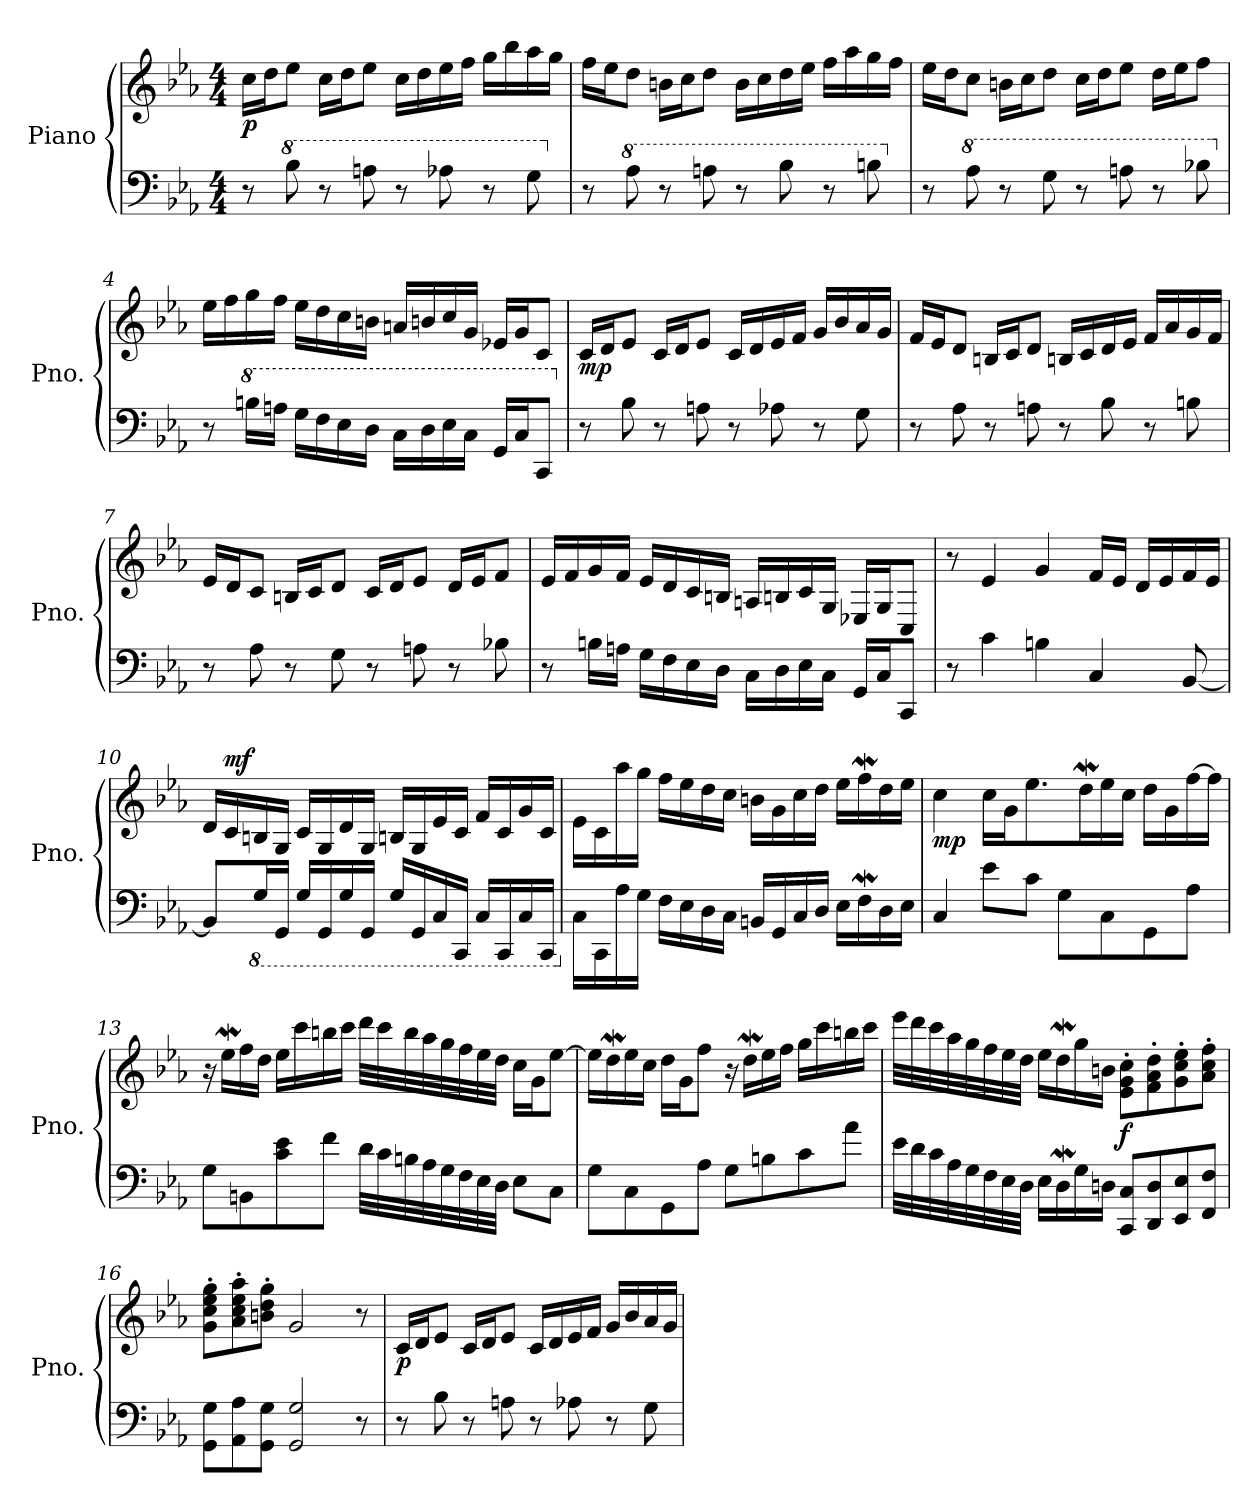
**kern	**kern	**dynam
*part1	*part1	*part1
*staff2	*staff1	*staff1/2
*I"Piano	*	*
*I'Pno.	*	*
*clefF4	*clefG2	*
*k[b-e-a-]	*k[b-e-a-]	*
*M4/4	*M4/4	*
*MM80	*MM80	*
=1	=1	=1
!	!	!LO:DY:b
8r	16cc\LL	p
.	16dd\J	.
*8va	*	*
8b-\	8ee-\J	.
8r	16cc\LL	.
.	16dd\J	.
8an\	8ee-\J	.
8r	16cc\LL	.
.	16dd\	.
8a-X\	16ee-\	.
.	16ff\JJ	.
8r	16gg\LL	.
.	16bb-\	.
8g\	16aa-\	.
.	16gg\JJ	.
=2	=2	=2
*X8va	*	*
8r	16ff\LL	.
.	16ee-\J	.
*8va	*	*
8a-\	8dd\J	.
8r	16bn\LL	.
.	16cc\J	.
8an\	8dd\J	.
8r	16b\LL	.
.	16cc\	.
8b-\	16dd\	.
.	16ee-\JJ	.
8r	16ff\LL	.
.	16aa-\	.
8bn\	16gg\	.
.	16ff\JJ	.
!!LO:LB:g=z
=3	=3	=3
*X8va	*	*
8r	16ee-\LL	.
.	16dd\J	.
*8va	*	*
8a-\	8cc\J	.
8r	16bn\LL	.
.	16cc\J	.
8g\	8dd\J	.
8r	16cc\LL	.
.	16dd\J	.
8an\	8ee-\J	.
8r	16dd\LL	.
.	16ee-\J	.
8b-X\	8ff\J	.
=4	=4	=4
*X8va	*	*
8r	16ee-\LL	.
.	16ff\	.
*8va	*	*
16bn\LL	16gg\	.
16an\JJ	16ff\JJ	.
16g\LL	16ee-\LL	.
16f\	16dd\	.
16e-\	16cc\	.
16d\JJ	16bn\JJ	.
16c\LL	16an/LL	.
16d\	16bn/	.
16e-\	16cc/	.
16c\JJ	16g/JJ	.
16G/LL	16e-X/LL	.
16c/J	16g/J	.
8C/J	8c/J	.
!!LO:LB:g=z
=5	=5	=5
*X8va	*	*
!	!	!LO:DY:b
8r	16c/LL	mp
.	16d/J	.
8B-\	8e-/J	.
8r	16c/LL	.
.	16d/J	.
8An\	8e-/J	.
8r	16c/LL	.
.	16d/	.
8A-X\	16e-/	.
.	16f/JJ	.
8r	16g/LL	.
.	16b-/	.
8G\	16a-/	.
.	16g/JJ	.
=6	=6	=6
8r	16f/LL	.
.	16e-/J	.
8A-\	8d/J	.
8r	16Bn/LL	.
.	16c/J	.
8An\	8d/J	.
8r	16Bn/LL	.
.	16c/	.
8B-\	16d/	.
.	16e-/JJ	.
8r	16f/LL	.
.	16a-/	.
8Bn\	16g/	.
.	16f/JJ	.
!!LO:LB:g=z
=7	=7	=7
8r	16e-/LL	.
.	16d/J	.
8A-\	8c/J	.
8r	16Bn/LL	.
.	16c/J	.
8G\	8d/J	.
8r	16c/LL	.
.	16d/J	.
8An\	8e-/J	.
8r	16d/LL	.
.	16e-/J	.
8B-X\	8f/J	.
=8	=8	=8
8r	16e-/LL	.
.	16f/	.
16Bn\LL	16g/	.
16An\JJ	16f/JJ	.
16G\LL	16e-/LL	.
16F\	16d/	.
16E-\	16c/	.
16D\JJ	16Bn/JJ	.
16C\LL	16An/LL	.
16D\	16Bn/	.
16E-\	16c/	.
16C\JJ	16G/JJ	.
16GG/LL	16E-X/LL	.
16C/J	16G/J	.
8CC/J	8C/J	.
!!LO:LB:g=z
=9	=9	=9
8r	8r	.
4c\	4e-/	.
4Bn\	4g/	.
4C/	16f/LL	.
.	16e-/JJ	.
.	16d/LL	.
.	16e-/	.
[8BB-/	16f/	.
.	16e-/JJ	.
=10	=10	=10
8BB-/L]	16d/LL	.
!	!	!LO:DY:a
.	16c/	mf
*8ba	*	*
16GG/L	16Bn/	.
16GGG/JJ	16G/JJ	.
16GG/LL	16c/LL	.
16GGG/	16G/	.
16GG/	16d/	.
16GGG/JJ	16G/JJ	.
16GG/LL	16Bn/LL	.
16GGG/	16G/	.
16CC/	16e-/	.
16CCC/JJ	16c/JJ	.
16CC/LL	16f/LL	.
16CCC/	16c/	.
16CC/	16g/	.
16CCC/JJ	16c/JJ	.
!!LO:PB:g=z
=11	=11	=11
*X8ba	*	*
16C\LL	16e-\LL	.
16CC\	16c\	.
16A-\	16aa-\	.
16G\JJ	16gg\JJ	.
16F\LL	16ff\LL	.
16E-\	16ee-\	.
16D\	16dd\	.
16C\JJ	16cc\JJ	.
16BBn/LL	16bn\LL	.
16GG/	16g\	.
16C/	16cc\	.
16D/JJ	16dd\JJ	.
16E-\LL	16ee-\LL	.
16FW\	16ffW\	.
16D\	16dd\	.
16E-\JJ	16ee-\JJ	.
!!LO:LB:g=z
=12	=12	=12
!	!	!LO:DY:b
4C/	4cc\	mp
8e-\L	16cc\LL	.
.	16g\J	.
8c\J	8.ee-\	.
8G\L	.	.
.	16ddW\L	.
8C\	16ee-\	.
.	16cc\JJ	.
8GG\	16dd\LL	.
.	16g\	.
8A-\J	[16ff\	.
.	16ff\JJ]	.
=13	=13	=13
8G\L	16r	.
.	16ee-w\LL	.
8BBn\	16ff\	.
.	16dd\JJ	.
8c\ 8e-\	16ee-\LL	.
.	16ccc\	.
8f\J	16bbn\	.
.	16ccc\JJ	.
32d\LLL	32ddd\LLL	.
32c\	32ccc\	.
32Bn\	32bb\	.
32A-\	32aa-\	.
32G\	32gg\	.
32F\	32ff\	.
32E-\	32ee-\	.
32D\JJJ	32dd\JJJ	.
8E-\L	16cc\LL	.
.	16g\J	.
8C\J	[8ee-\J	.
!!LO:LB:g=z
=14	=14	=14
8G\L	16ee-\LL]	.
.	16ddW\	.
8C\	16ee-\	.
.	16cc\JJ	.
8GG\	16dd\LL	.
.	16g\J	.
8A-\J	8ff\J	.
8G\L	16r	.
.	16ddW\LL	.
8Bn\	16ee-\	.
.	16ff\JJ	.
8c\	16gg\LL	.
.	16ccc\	.
8a-\J	16bbn\	.
.	16ccc\JJ	.
=15	=15	=15
32e-\LLL	32eee-\LLL	.
32d\	32ddd\	.
32c\	32ccc\	.
32A-\	32aa-\	.
32G\	32gg\	.
32F\	32ff\	.
32E-\	32ee-\	.
32D\JJJ	32dd\JJJ	.
16E-\LL	16ee-\LL	.
16DW\	16ddW\	.
16G\	16gg\	.
16Dn\JJ	16bn\JJ	.
*	*MM70	*
!	!	!LO:DY:a=2
8CC/ 8C/L	8e-\' 8g\' 8cc\'L	f
8DD/ 8D/	8f\' 8a-\' 8dd\'	.
8EE-/ 8E-/	8g\' 8cc\' 8ee-\'	.
8FF/ 8F/J	8a-\' 8cc\' 8ff\'J	.
=16	=16	=16
8GG\ 8G\L	8g\' 8cc\' 8ee-\' 8gg\'L	.
8AA-\ 8A-\	8a-\' 8cc\' 8ee-\' 8aa-\'	.
8GG\ 8G\J	8bn\' 8dd\' 8gg\'J	.
2GG/ 2G/	2g/	.
8r	8r	.
!!LO:LB:g=z
=17	=17	=17
*	*MM80	*
!	!	!LO:DY:b
8r	16c/LL	p
.	16d/J	.
8B-\	8e-/J	.
8r	16c/LL	.
.	16d/J	.
8An\	8e-/J	.
8r	16c/LL	.
.	16d/	.
8A-X\	16e-/	.
.	16f/JJ	.
8r	16g/LL	.
.	16b-/	.
8G\	16a-/	.
.	16g/JJ	.
=	=	=
*-	*-	*-
